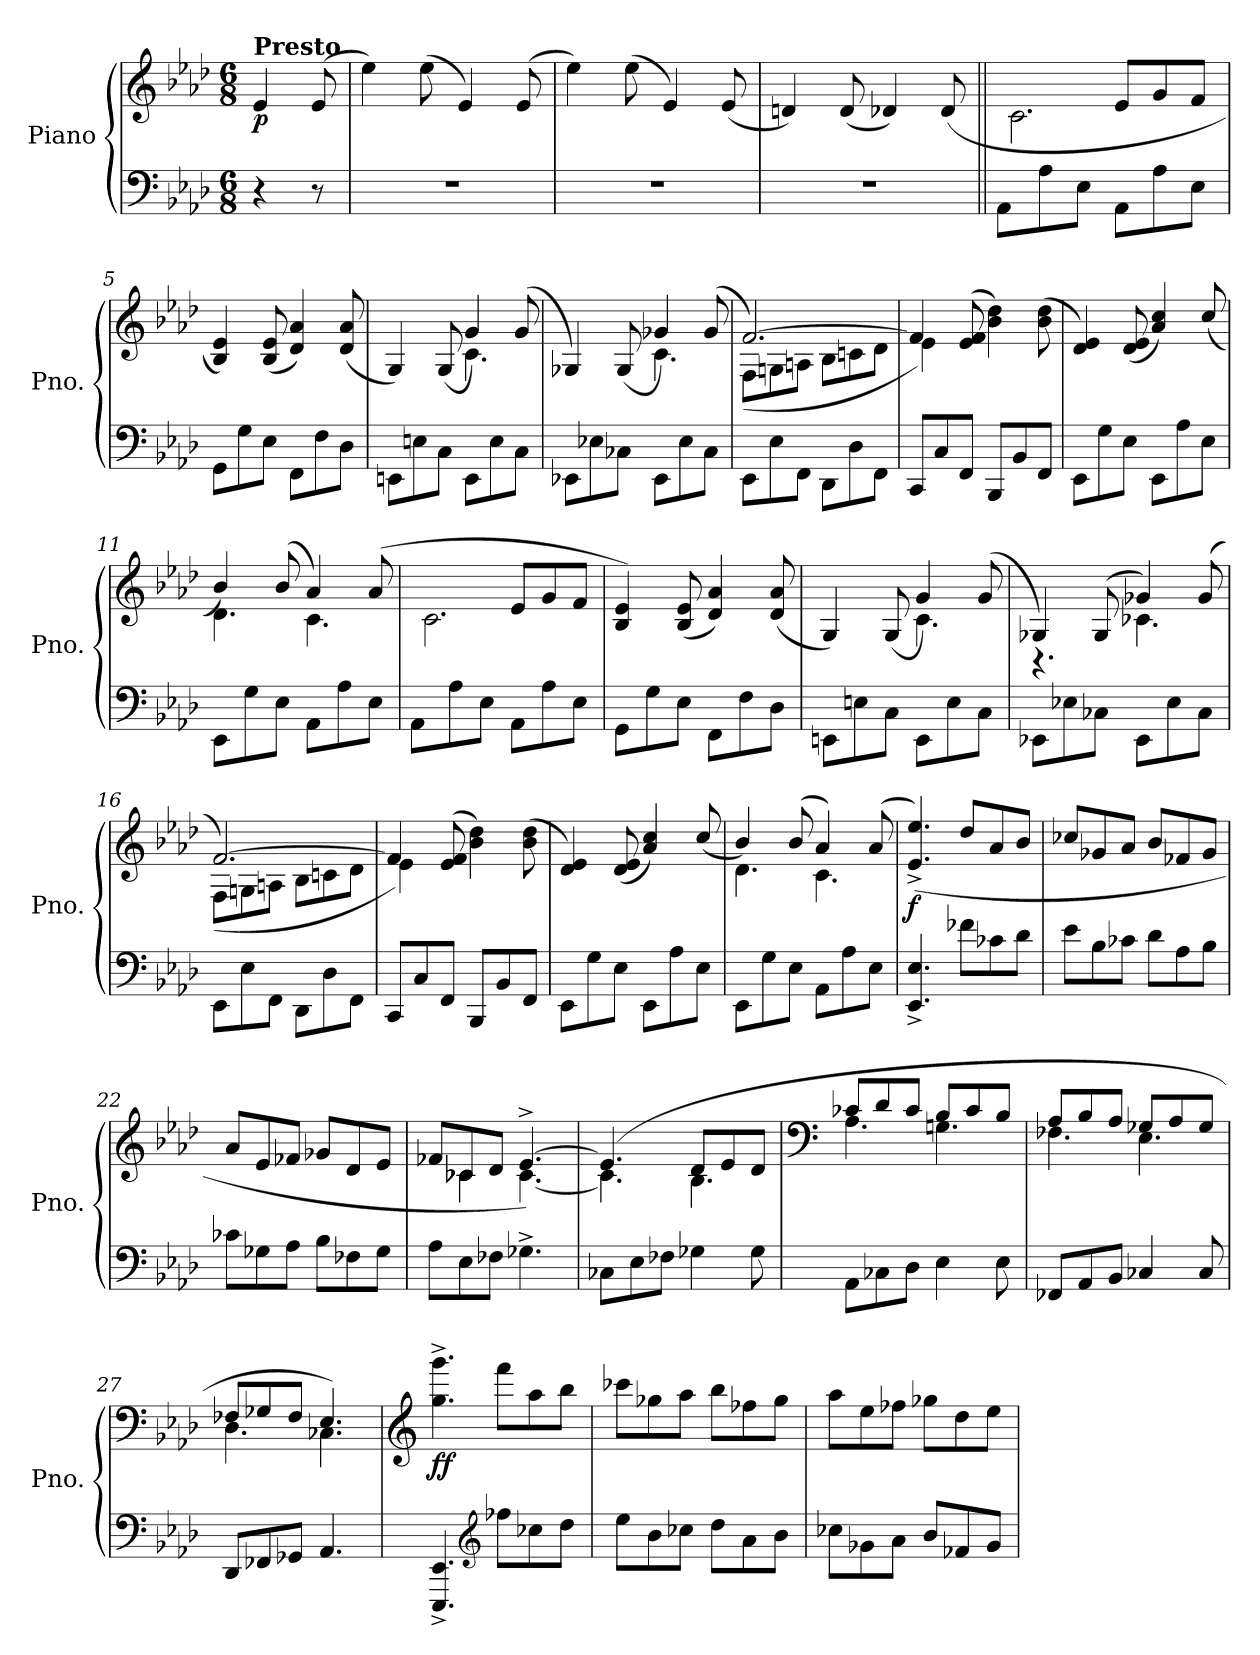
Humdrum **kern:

**kern	**kern	**dynam
*part1	*part1	*part1
*staff2	*staff1	*staff1/2
*I"Piano	*	*
*I'Pno.	*	*
*clefF4	*clefG2	*
*k[b-e-a-d-]	*k[b-e-a-d-]	*
*M6/8	*M6/8	*
=	=	=
!	!LO:TX:a:B:t=Presto	!
!	!	!LO:DY:b
4r	4e-/	p
8r	(8e-/	.
=1	=1	=1
2.r	4ee-\)	.
.	(8ee-\	.
.	4e-/)	.
.	(8e-/	.
=2	=2	=2
2.r	4ee-\)	.
.	(8ee-\	.
.	4e-/)	.
.	(8e-/	.
=3	=3	=3
2.r	4dn/)	.
.	(8d/	.
.	4d-X/)	.
.	(8d-/	.
=4||	=4||	=4||
*	*^	*
8AA-\L	8c/Lyy	2.c\	.
8A-\	8d-/	.	.
8E-\J	8dn/J	.	.
8AA-\L	8e-/L	.	.
8A-\	8g/	.	.
8E-\J	8f/J	.	.
*	*v	*v	*
=5	=5	=5
8GG\L	4B-/ 4e-/)	.
8G\	.	.
8E-\J	(8B-/ 8e-/	.
8FF\L	4d-/ 4a-/)	.
8F\	.	.
8D-\J	(8d-/ 8a-/	.
=6	=6	=6
*	*^	*
8EEn\L	4G/)	4.ryy	.
8En\	.	.	.
8C\J	(8G/	.	.
8EE\L	4g/)	4.c\	.
8E\	.	.	.
8C\J	(8g/	.	.
!!LO:LB:g=z	!!
=7	=7	=7	=7
8EE-X\L	4G-X/)	4.ryy	.
8E-X\	.	.	.
8C-X\J	(8G-/	.	.
8EE-\L	4g-X/)	4.c\	.
8E-\	.	.	.
8C-\J	(8g-/	.	.
=8	=8	=8	=8
8EE-\L	[2.f/)	(8F\L	.
8E-\	.	8Gn\	.
8FF\J	.	8An\J	.
8DD-\L	.	8B-\L	.
8D-\	.	8cn\	.
8FF\J	.	8d-\J	.
=9	=9	=9	=9
8CC/L	4f/]	4e-\)	.
8C/	.	.	.
8FF/J	(8e-/ 8f/	2ryy	.
8BBB-/L	4b-\ 4dd-\)	.	.
8BB-/	.	.	.
8FF/J	(8b-\ 8dd-\	.	.
*	*v	*v	*
=10	=10	=10
8EE-\L	4d-/ 4e-/)	.
8G\	.	.
8E-\J	(>8d-/ 8e-/	.
8EE-\L	4a-/ 4cc/)	.
8A-\	.	.
8E-\J	(8cc/	.
=11	=11	=11
*	*^	*
8EE-\L	4b-/)	4.d-\	.
8G\	.	.	.
8E-\J	(8b-/	.	.
8AA-\L	4a-/)	4.c\	.
8A-\	.	.	.
8E-\J	(8a-/	.	.
=12	=12	=12	=12
8AA-\L	8c/Lyy	2.c\	.
8A-\	8d-/	.	.
8E-\J	8dn/J	.	.
8AA-\L	8e-/L	.	.
8A-\	8g/	.	.
8E-\J	8f/J	.	.
*	*v	*v	*
=13	=13	=13
8GG\L	4B-/ 4e-/)	.
8G\	.	.
8E-\J	(8B-/ 8e-/	.
8FF\L	4d-/ 4a-/)	.
8F\	.	.
8D-\J	(8d-/ 8a-/	.
!!LO:LB:g=z
=14	=14	=14
*	*^	*
8EEn\L	4G/)	4.ryy	.
8En\	.	.	.
8C\J	(8G/	.	.
8EE\L	4g/)	4.c\	.
8E\	.	.	.
8C\J	(8g/	.	.
=15	=15	=15	=15
8EE-X\L	4G-X/)	4.r	.
8E-X\	.	.	.
8C-X\J	(8G-/	.	.
8EE-\L	4g-X/)	4.c-X\	.
8E-\	.	.	.
8C-\J	(8g-/	.	.
=16	=16	=16	=16
8EE-\L	[2.f/)	(8F\L	.
8E-\	.	8Gn\	.
8FF\J	.	8An\J	.
8DD-\L	.	8B-\L	.
8D-\	.	8cn\	.
8FF\J	.	8d-\J	.
=17	=17	=17	=17
8CC/L	4f/]	4e-\)	.
8C/	.	.	.
8FF/J	(8e-/ 8f/	2ryy	.
8BBB-/L	4b-\ 4dd-\)	.	.
8BB-/	.	.	.
8FF/J	(>8b-\ 8dd-\	.	.
*	*v	*v	*
=18	=18	=18
8EE-\L	4d-/ 4e-/)	.
8G\	.	.
8E-\J	(>8d-/ 8e-/	.
8EE-\L	4a-/ 4cc/)	.
8A-\	.	.
8E-\J	(>8cc/	.
=19	=19	=19
*	*^	*
8EE-\L	4b-/)	4.d-\	.
8G\	.	.	.
8E-\J	(8b-/	.	.
8AA-\L	4a-/)	4.c\	.
8A-\	.	.	.
8E-\J	(8a-/	.	.
*	*v	*v	*
=20	=20	=20
!	!	!LO:DY:b
4.EE-/^ 4.E-/^	(4.e-/^ 4.ee-/^)	f
8f-X\L	8dd-/L	.
8c-X\	8a-/	.
8d-\J	8b-/J	.
!!LO:LB:g=z
=21	=21	=21
8e-\L	8cc-X/L	.
8B-\	8g-X/	.
8c-X\J	8a-/J	.
8d-\L	8b-/L	.
8A-\	8f-X/	.
8B-\J	8g-/J	.
=22	=22	=22
8c-X\L	8a-/L	.
8G-X\	8e-/	.
8A-\J	8f-X/J	.
8B-\L	8g-X/L	.
8F-X\	8d-/	.
8G-\J	8e-/J	.
=23	=23	=23
*	*^	*
8A-\L	8f-X/L	8ryy	.
8E-\	8c-X/	4c-\	.
8F-X\J	8d-/J	.	.
4.G-X^\	[4.e-^/)	[4.c-\	.
=24	=24	=24	=24
8C-X\L	(4.e-/]	4.c-\]	.
8E-\	.	.	.
8F-X\J	.	.	.
4G-X\	8d-/L	4.B-\	.
.	8e-/	.	.
8G-\	8d-/J	.	.
=25	=25	=25	=25
*	*clefF4	*	*
8AA-\L	8c-X/L	4.A-\	.
8C-X\	8d-/	.	.
8D-\J	8c-/J	.	.
4E-\	8B-/L	4.Gn\	.
.	8c-/	.	.
8E-\	8B-/J	.	.
=26	=26	=26	=26
8FF-X/L	8A-/L	4.F-X\	.
8AA-/	8B-/	.	.
8BB-/J	8A-/J	.	.
4C-X/	8G-X/L	4.E-\	.
.	8A-/	.	.
8C-/	8G-/J	.	.
=27	=27	=27	=27
8DD-/L	8F-X/L	4.D-\	.
8FF-X/	8G-X/	.	.
8GG-X/J	8F-/J	.	.
4.AA-/	4.E-/)	4.C-X\	.
*	*v	*v	*
!!LO:LB:g=z
=28	=28	=28
*	*clefG2	*
*	*^	*
!	!	!	!LO:DY:b
*	*v	*v	*
4.EEE-/^ 4.EE-/^	4.gg\^ 4.ggg\^	ff
*clefG2	*	*
8ff-X\L	8fff\L	.
8cc-X\	8aa-\	.
8dd-\J	8bb-\J	.
=29	=29	=29
8ee-\L	8ccc-X\L	.
8b-\	8gg-X\	.
8cc-X\J	8aa-\J	.
8dd-\L	8bb-\L	.
8a-\	8ff-X\	.
8b-\J	8gg-\J	.
=30	=30	=30
8cc-X\L	8aa-\L	.
8g-X\	8ee-\	.
8a-\J	8ff-X\J	.
8b-/L	8gg-X\L	.
8f-X/	8dd-\	.
8g-/J	8ee-\J	.
=	=	=
*-	*-	*-
